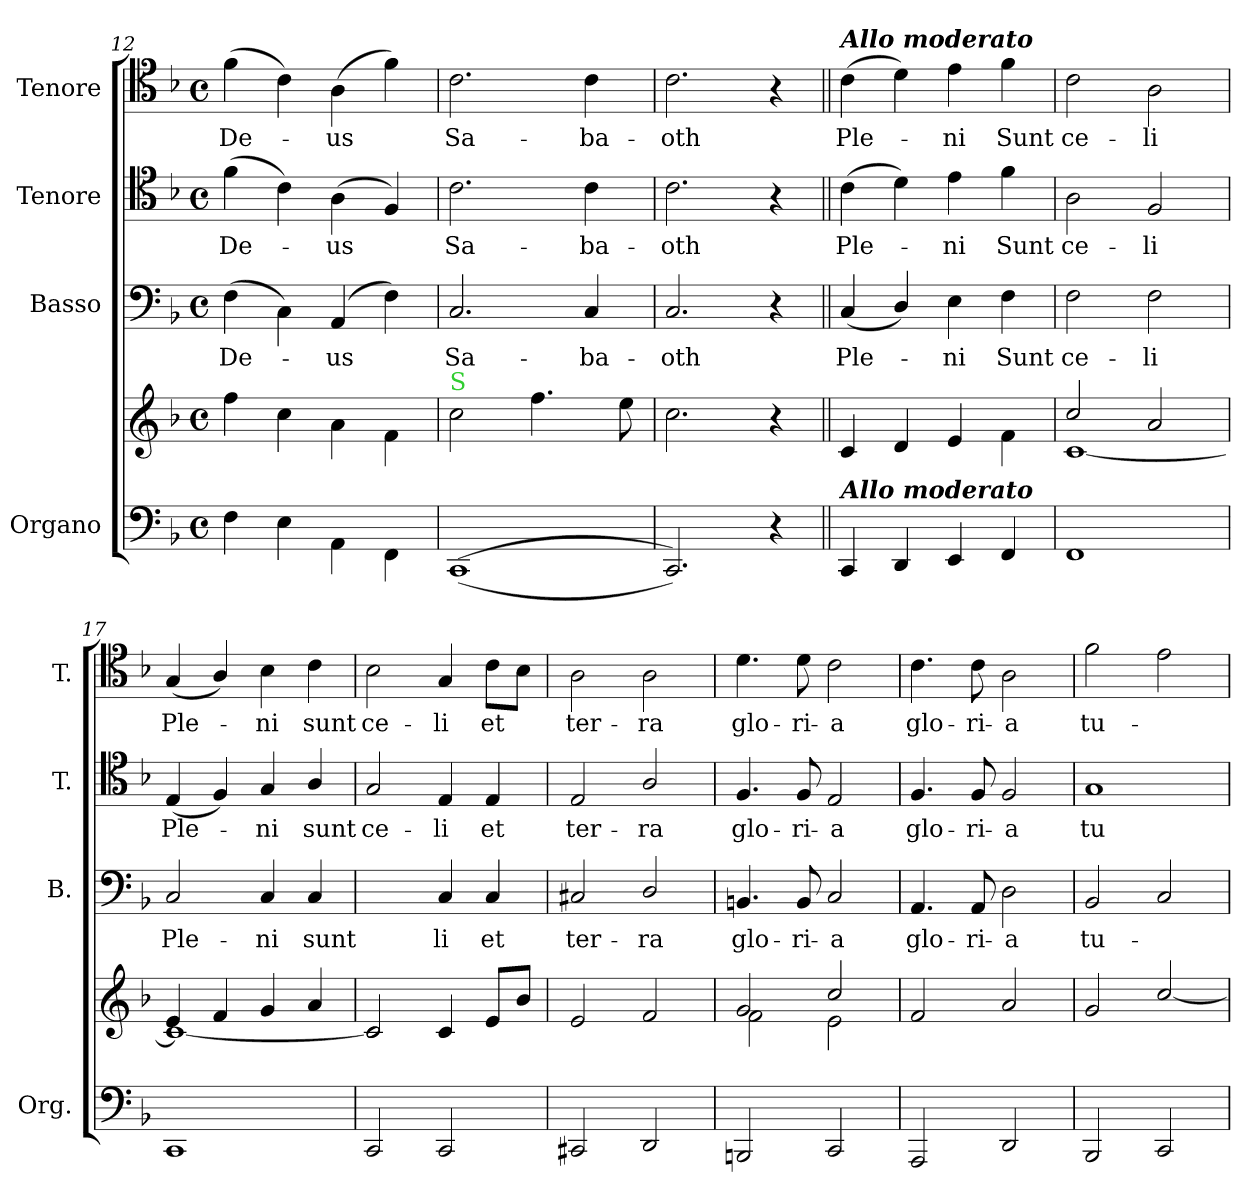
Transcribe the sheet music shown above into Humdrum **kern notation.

**kern	**kern	**kern	**text	**kern	**text	**kern	**text
*part4	*part4	*part3	*part3	*part2	*part2	*part1	*part1
*staff5	*staff4	*staff3	*staff3	*staff2	*staff2	*staff1	*staff1
*I"Organo	*	*I"Basso	*	*I"Tenore	*	*I"Tenore	*
*I'Org.	*	*I'B.	*	*I'T.	*	*I'T.	*
*clefF4	*clefG2	*clefF4	*	*clefC4	*	*clefC4	*
*k[b-]	*k[b-]	*k[b-]	*	*k[b-]	*	*k[b-]	*
*M4/4	*M4/4	*M4/4	*	*M4/4	*	*M4/4	*
*met(c)	*met(c)	*met(c)	*	*met(c)	*	*met(c)	*
=12	=12	=12	=12	=12	=12	=12	=12
4F\	4ff\	(4F\	De-	(4f\	De-	(4f\	De-
4E\	4cc\	4C\)	.	4c\)	.	4c\)	.
4AA\	4a\	(4AA/	-us	(4A\	-us	(4A\	-us
4FF\	4f\	4F\)	.	4F/)	.	4f\)	.
=13	=13	=13	=13	=13	=13	=13	=13
!	!LO:TX:a:color=limegreen:t=S	!	!	!	!	!	!
(<(>1CC/	2cc\	2.C/	Sa-	2.c\	Sa-	2.c\	Sa-
.	4.ff\	.	.	.	.	.	.
.	.	4C/	-ba-	4c\	-ba-	4c\	-ba-
.	8ee\	.	.	.	.	.	.
=14	=14	=14	=14	=14	=14	=14	=14
2.CC/))	2.cc\	2.C/	-oth	2.c\	-oth	2.c\	-oth
4r	4r	4r	.	4r	.	4r	.
=15||	=15||	=15||	=15||	=15||	=15||	=15||	=15||
!	!	!	!	!	!	!LO:TX:a:Bi:t=Allo moderato	!
!LO:TX:a:Bi:t=Allo moderato	!	!	!	!	!	!	!
4CC/	4c/	(4C/	Ple-	(4c\	Ple-	(4c\	Ple-
4DD/	4d/	4D/)	.	4d\)	.	4d\)	.
4EE/	4e/	4E\	-ni	4e\	-ni	4e\	-ni
4FF/	4f\	4F\	Sunt	4f\	Sunt	4f\	Sunt
=16	=16	=16	=16	=16	=16	=16	=16
*	*^	*	*	*	*	*	*
1FF/	2cc/	[1c\	2F\	ce-	2A\	ce-	2c\	ce-
.	2a/	.	2F\	-li	2F/	-li	2A\	-li
=17	=17	=17	=17	=17	=17	=17	=17	=17
1CC/	4e/	1c\_	2C/	Ple-	(4E/	Ple-	(4G/	Ple-
.	4f/	.	.	.	4F/)	.	4A/)	.
.	4g/	.	4C/	-ni	4G/	-ni	4B-\	-ni
.	4a/	.	4C/	sunt	4A/	sunt	4c\	sunt
=18	=18	=18	=18	=18	=18	=18	=18	=18
2CC/	2c/	2c/]	2ryy	.	2G/	ce-	2B-\	ce-
2CC/	4c/	2ryy	4C/	-li	4E/	-li	4G/	-li
.	8e/L	.	4C/	et	4E/	et	8c\L	et
.	8b-/J	.	.	.	.	.	8B-\J	.
*	*v	*v	*	*	*	*	*	*
=19	=19	=19	=19	=19	=19	=19	=19
2CC#X/	2e/	2C#X/	ter-	2E/	ter-	2A\	ter-
2DD/	2f/	2D/	-ra	2A/	-ra	2A\	-ra
=20	=20	=20	=20	=20	=20	=20	=20
*	*^	*	*	*	*	*	*
2BBBn/	2g/	2f\	4.BBn/	glo-	4.F/	glo-	4.d\	glo-
.	.	.	8BB/	-ri-	8F/	-ri-	8d\	-ri-
2CC/	2cc/	2e\	2C/	-a	2E/	-a	2c\	-a
*	*v	*v	*	*	*	*	*	*
=21	=21	=21	=21	=21	=21	=21	=21
2AAA/	2f/	4.AA/	glo-	4.F/	glo-	4.c\	glo-
.	.	8AA/	-ri-	8F/	-ri-	8c\	-ri-
2DD/	2a/	2D\	-a	2F/	-a	2A\	-a
=22	=22	=22	=22	=22	=22	=22	=22
2BBB-/	2g/	2BB-/	tu-	1G/	tu-	2f\	tu-
2CC/	[>2cc/	2C/	.	.	.	2e\	.
=	=	=	=	=	=	=	=
*-	*-	*-	*-	*-	*-	*-	*-
